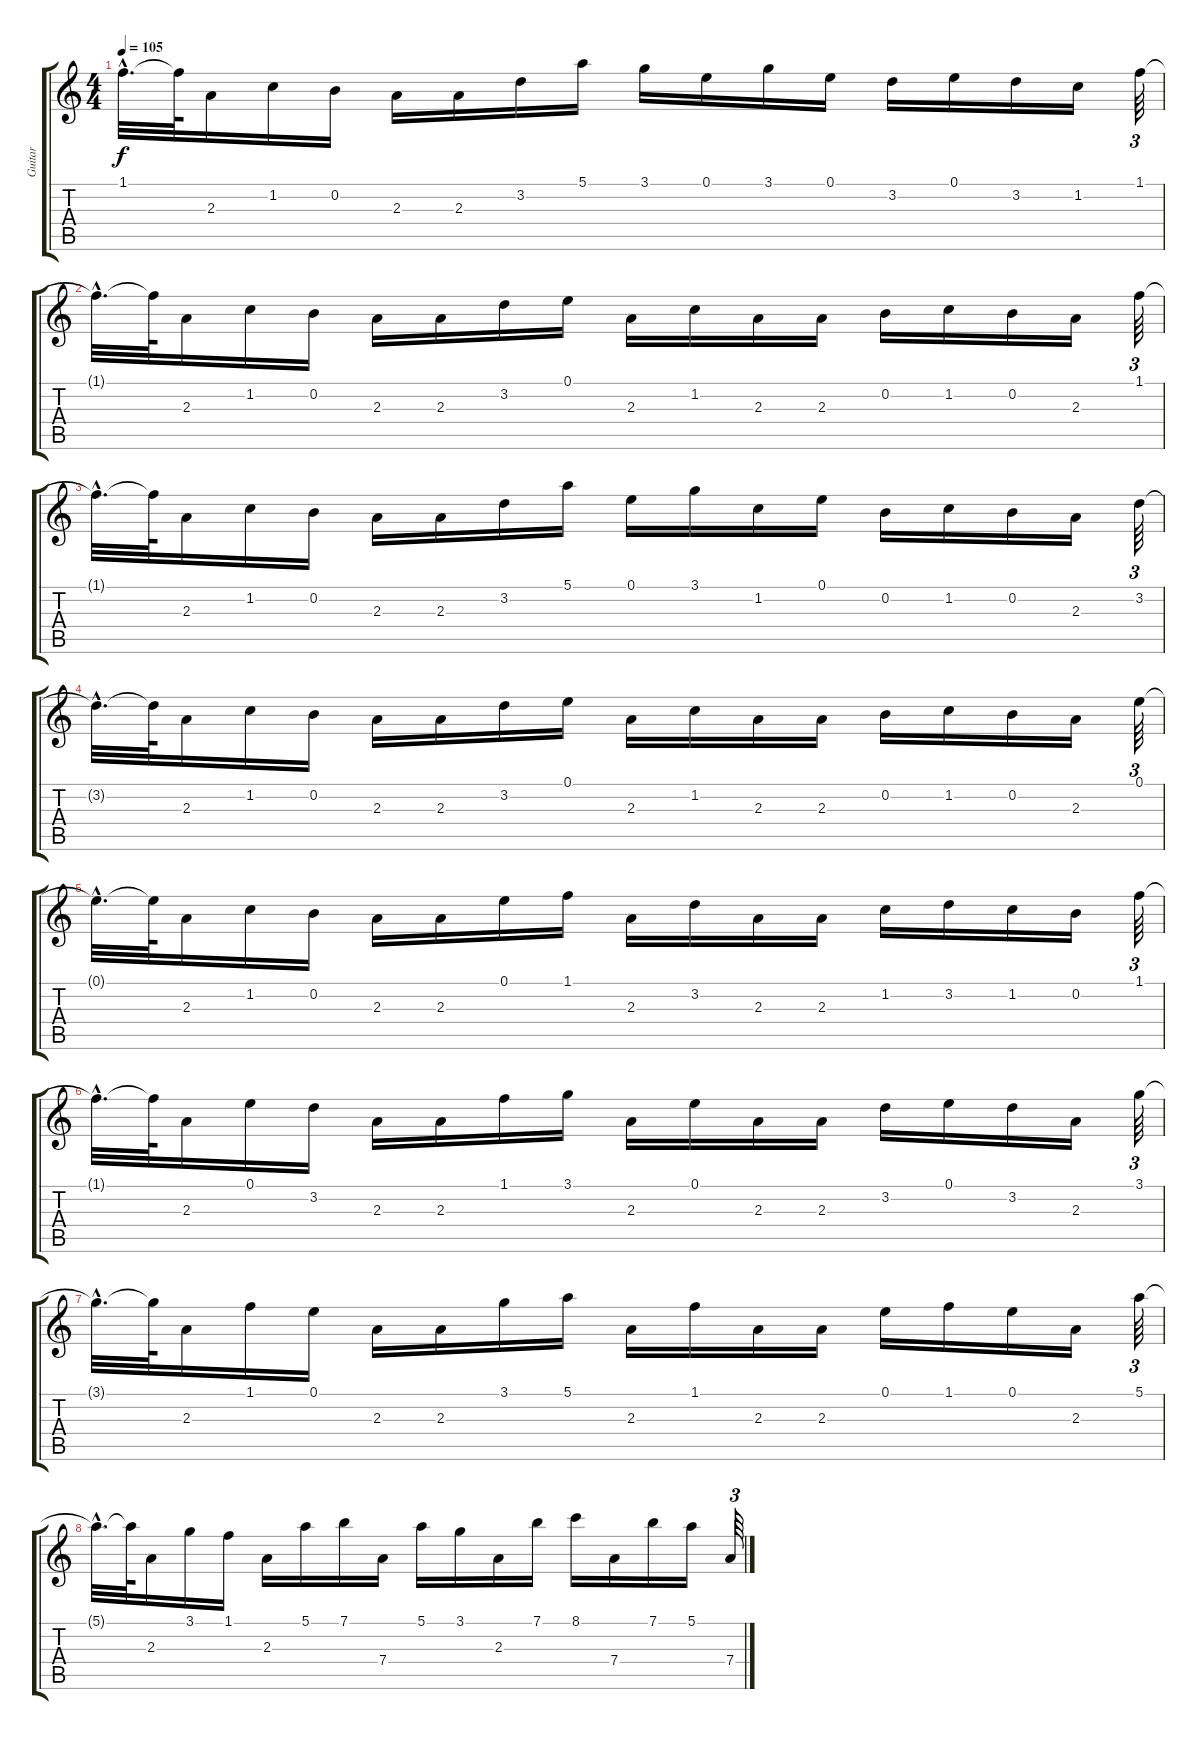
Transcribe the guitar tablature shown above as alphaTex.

\track ("Guitar" "Guitar") {instrument distortionguitar}
\staff {score tabs}
\tuning (E4 B3 G3 D3 A2 E2) {hide}
\ts (4 4)
\tempo 105
\clef g2
\ks c
1.1{hac t}.32{d dy f} 1.1{t}.64 2.3.16 1.2.16 0.2.16 2.3.16 2.3.16 3.2.16 5.1.16 3.1.16 0.1.16 3.1.16 0.1.16 3.2.16 0.1.16 3.2.16 1.2.16 1.1.64{tu (3 2)} |
1.1{hac t}.32{d} 1.1{t}.64 2.3.16 1.2.16 0.2.16 2.3.16 2.3.16 3.2.16 0.1.16 2.3.16 1.2.16 2.3.16 2.3.16 0.2.16 1.2.16 0.2.16 2.3.16 1.1.64{tu (3 2)} |
1.1{hac t}.32{d} 1.1{t}.64 2.3.16 1.2.16 0.2.16 2.3.16 2.3.16 3.2.16 5.1.16 0.1.16 3.1.16 1.2.16 0.1.16 0.2.16 1.2.16 0.2.16 2.3.16 3.2.64{tu (3 2)} |
3.2{hac t}.32{d} 3.2{t}.64 2.3.16 1.2.16 0.2.16 2.3.16 2.3.16 3.2.16 0.1.16 2.3.16 1.2.16 2.3.16 2.3.16 0.2.16 1.2.16 0.2.16 2.3.16 0.1.64{tu (3 2)} |
0.1{hac t}.32{d} 0.1{t}.64 2.3.16 1.2.16 0.2.16 2.3.16 2.3.16 0.1.16 1.1.16 2.3.16 3.2.16 2.3.16 2.3.16 1.2.16 3.2.16 1.2.16 0.2.16 1.1.64{tu (3 2)} |
1.1{hac t}.32{d} 1.1{t}.64 2.3.16 0.1.16 3.2.16 2.3.16 2.3.16 1.1.16 3.1.16 2.3.16 0.1.16 2.3.16 2.3.16 3.2.16 0.1.16 3.2.16 2.3.16 3.1.64{tu (3 2)} |
3.1{hac t}.32{d} 3.1{t}.64 2.3.16 1.1.16 0.1.16 2.3.16 2.3.16 3.1.16 5.1.16 2.3.16 1.1.16 2.3.16 2.3.16 0.1.16 1.1.16 0.1.16 2.3.16 5.1.64{tu (3 2)} |
5.1{hac t}.32{d} 5.1{t}.64 2.3.16 3.1.16 1.1.16 2.3.16 5.1.16 7.1.16 7.4.16 5.1.16 3.1.16 2.3.16 7.1.16 8.1.16 7.4.16 7.1.16 5.1.16 7.4.64{tu (3 2)}
